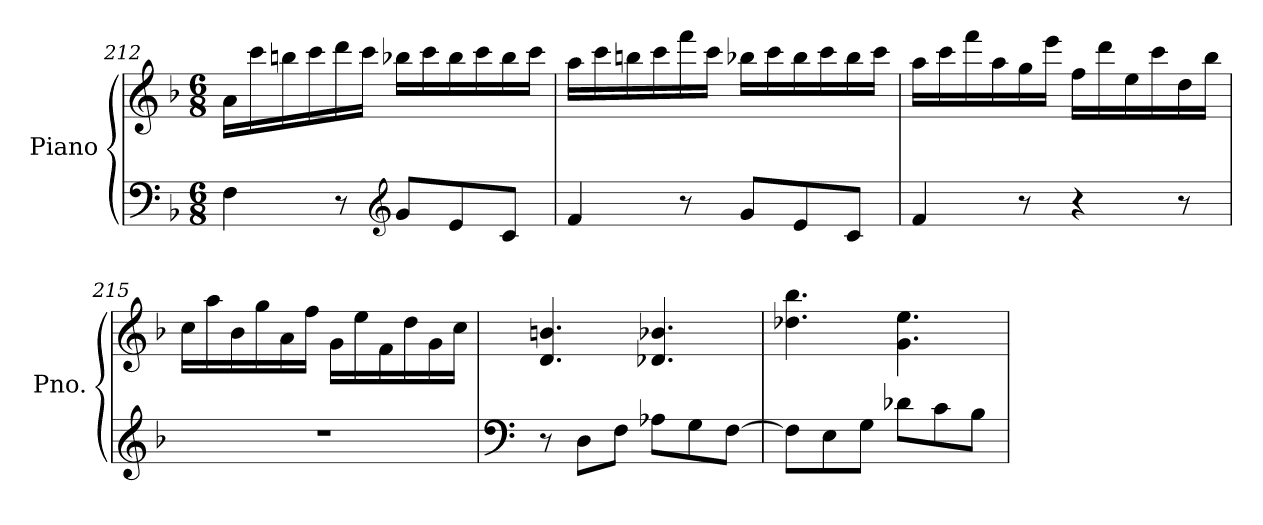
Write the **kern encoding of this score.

**kern	**kern
*part1	*part1
*staff2	*staff1
*I"Piano	*
*I'Pno.	*
*clefF4	*clefG2
*k[b-]	*k[b-]
*M6/8	*M6/8
=212	=212
4F\	16a\LL
.	16ccc\
.	16bbn\
.	16ccc\
8r	16ddd\
.	16ccc\JJ
*clefG2	*
8g/L	16bb-X\LL
.	16ccc\
8e/	16bb-\
.	16ccc\
8c/J	16bb-\
.	16ccc\JJ
=213	=213
4f/	16aa\LL
.	16ccc\
.	16bbn\
.	16ccc\
8r	16fff\
.	16ccc\JJ
8g/L	16bb-X\LL
.	16ccc\
8e/	16bb-\
.	16ccc\
8c/J	16bb-\
.	16ccc\JJ
!!LO:LB:g=z
=214	=214
4f/	16aa\LL
.	16ccc\
.	16fff\
.	16aa\
8r	16gg\
.	16eee\JJ
4r	16ff\LL
.	16ddd\
.	16ee\
.	16ccc\
8r	16dd\
.	16bb-\JJ
=215	=215
2.r	16cc\LL
.	16aa\
.	16b-\
.	16gg\
.	16a\
.	16ff\JJ
.	16g\LL
.	16ee\
.	16f\
.	16dd\
.	16g\
.	16cc\JJ
=216	=216
*clefF4	*
8r	4.d/ 4.bn/
8D\L	.
8F\J	.
8A-X\L	4.d-X/ 4.b-X/
8G\	.
[8F\J	.
=217	=217
8F\L]	4.dd-X\ 4.bb-\
8E\	.
8G\J	.
8d-X\L	4.g\ 4.ee\
8c\	.
8B-\J	.
=	=
*-	*-
